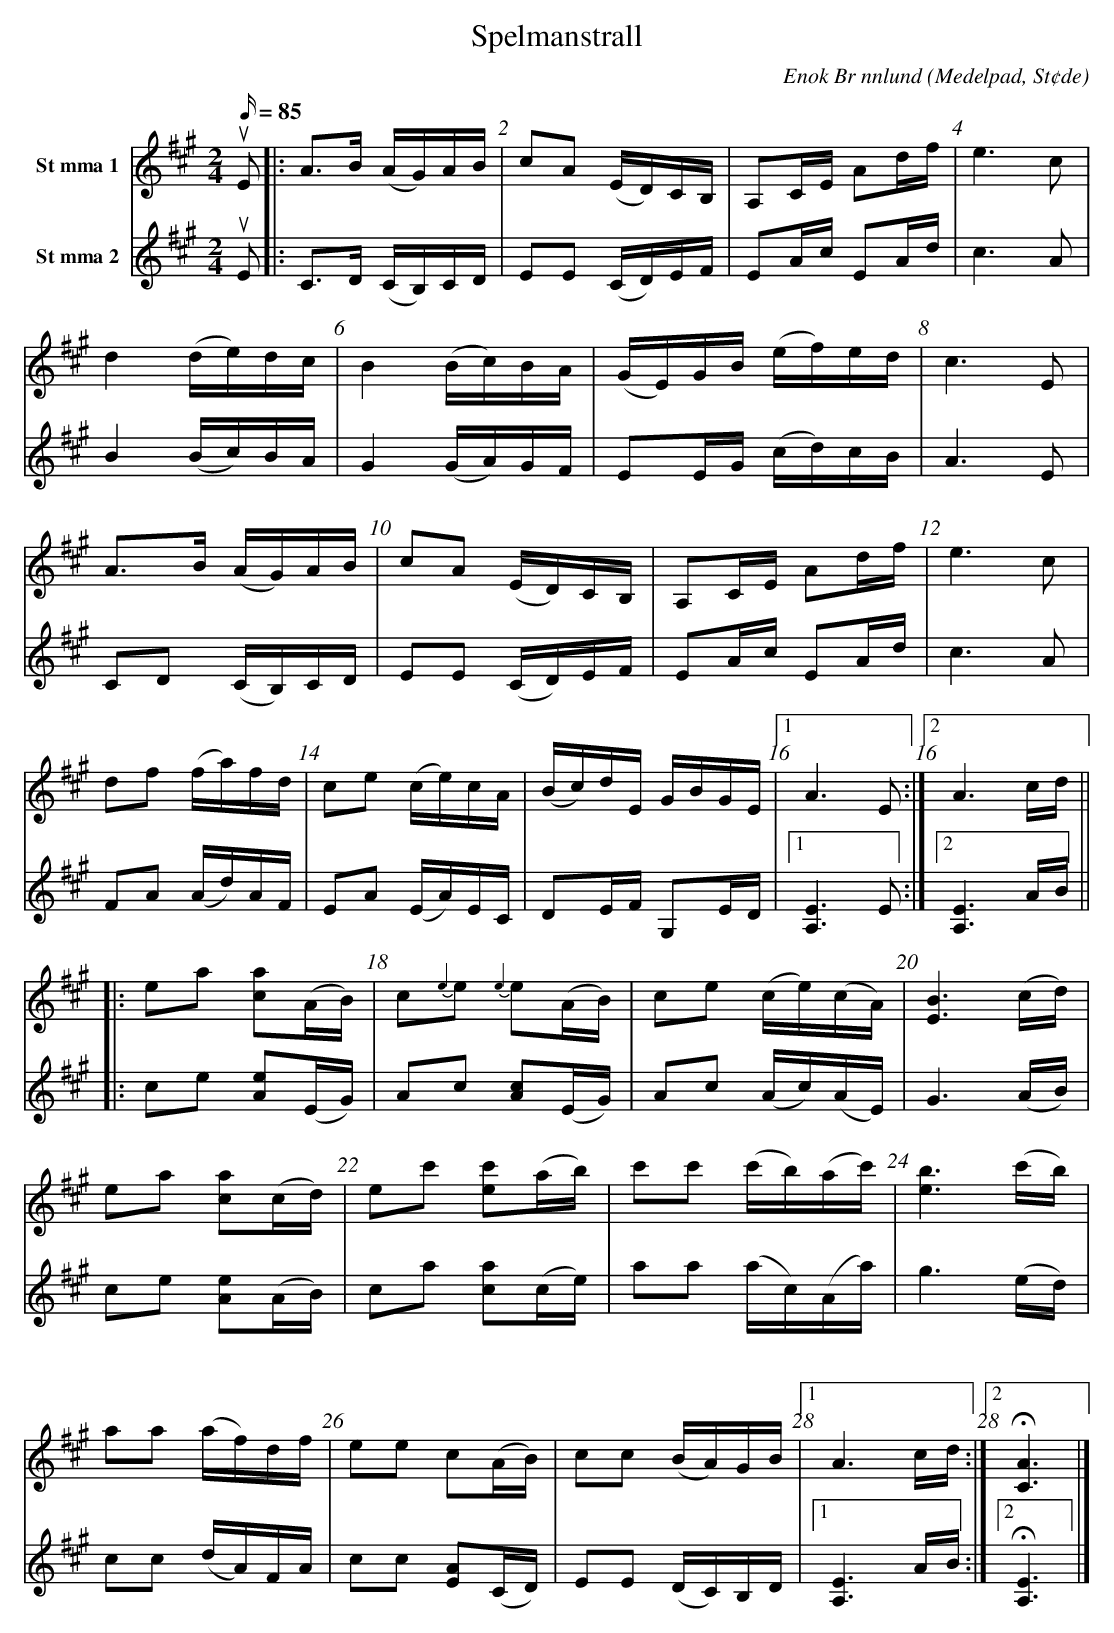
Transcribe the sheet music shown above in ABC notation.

X:1
T: Spelmanstrall
M: 2/4
L: 1/16
C: Enok Br nnlund
O: Medelpad, St¢de
Q: 85
K: A
V:1 name="St mma 1"
V:2 name="St mma 2"
[V:1] uE2 \
[V:2] uE2 \
[V:1]|: A3B     (AG)AB    | c2A2         (ED)CB,  | A,2CE   A2df     | e6     c2   |
[V:2]|: C3D     (CB,)CD   | E2E2         (CD)EF   | E2Ac    E2Ad     | c6     A2   |
[V:1]   d4      (de)dc    | B4           (Bc)BA   | (GE)GB (ef)ed    | c6     E2   |
[V:2]   B4      (Bc)BA    | G4           (GA)GF   | E2EG   (cd)cB    | A6     E2   |
[V:1]   A3B     (AG)AB    | c2A2         (ED)CB,  | A,2CE   A2df     | e6     c2   |
[V:2]   C2D2    (CB,)CD   | E2E2         (CD)EF   | E2Ac    E2Ad     | c6     A2   |
[V:1]   d2f2    (fa)fd    | c2e2         (ce)cA   | (Bc)dE  GBGE     |1 A6    E2  :|2 A6    cd ||
[V:2]   F2A2    (Ad)AF    | E2A2         (EA)EC   | D2EF    G,2ED    |1 [A,E]6 E2  :|2 [A,E]6 AB ||
[V:1]|: e2a2    [ca]2(AB) | c2{e2}e2 {e2}   e2(AB)| c2e2   (ce)(cA)  | [EB]6 (cd)  |
[V:2]|: c2e2    [Ae]2(EG) | A2c2        [Ac]2(EG) | A2c2   (Ac)(AE)  | G6    (AB)  |
[V:1]   e2a2    [ca]2(cd) | e2c'2       [ec']2(ab)| c'2c'2 (c'b)(ac')| [eb]6 (c'b) |
[V:2]   c2e2    [Ae]2(AB) | c2a2        [ca]2(ce) | a2a2   (ac)(Aa)  | g6    (ed)  |
[V:1]   a2a2    (af)df    | e2e2         c2(AB)   | c2c2   (BA)GB    |1 A6     cd  :|2 H[CA]6 |]
[V:2]   c2c2    (dA)FA    | c2c2        [EA]2(CD) | E2E2   (DC)B,D   |1 [A,E]6 AB  :|2 H[A,E]6|]
